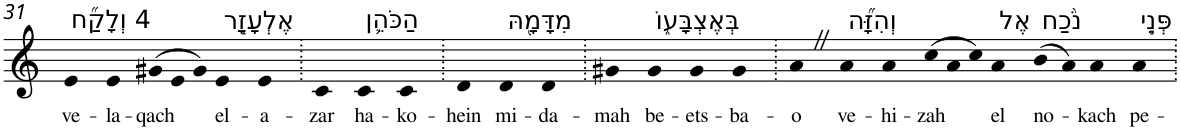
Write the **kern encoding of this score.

**kern	**text
*part1	*part1
*staff1	*staff1
*I"Piano	*
*I'Pno	*
!!LO:PB:g=z
*clefG2	*
*k[]	*
=31	=31
!LO:TX:a:t=4 וְלָקַ֞ח	!
!	!LO:LY:b
4e	ve-
!	!LO:LY:b
4e	-la-
*Xtuplet	*
!	!LO:LY:b
(>12g#X	-qach
12e	.
12g#)	.
!LO:TX:a:t=אֶלְעָזָ֧ר	!
!	!LO:LY:b
4e	el-
!	!LO:LY:b
4e	-a-
=32.	=32.
!	!LO:LY:b
4c	-zar
!LO:TX:a:t=הַכֹּהֵ֛ן	!
!	!LO:LY:b
4c	ha-
!	!LO:LY:b
4c	-ko-
=33.	=33.
!	!LO:LY:b
4d	-hein
!LO:TX:a:t=מִדָּמָ֖הּ	!
!	!LO:LY:b
4d	mi-
!	!LO:LY:b
4d	-da-
=34.	=34.
!	!LO:LY:b
4g#X	-mah
!LO:TX:a:t=בְּאֶצְבָּע֑וֹ	!
!	!LO:LY:b
4g#	be-
!	!LO:LY:b
4g#	-ets-
!	!LO:LY:b
4g#	-ba-
=35.	=35.
!	!LO:LY:b
4aZ	-o
!LO:TX:a:t=וְהִזָּ֞ה	!
!	!LO:LY:b
4a	ve-
!	!LO:LY:b
4a	-hi-
!	!LO:LY:b
(>12cc	-zah
12a	.
12cc)	.
!LO:TX:a:t=אֶל	!
!	!LO:LY:b
4a	el
!LO:TX:a:t=נֹ֨כַח	!
!	!LO:LY:b
(>8b	no-
8a)	.
!	!LO:LY:b
4a	-kach
!LO:TX:a:t=פְּנֵ֧י	!
!	!LO:LY:b
4a	pe-
=.	=.
*-	*-
